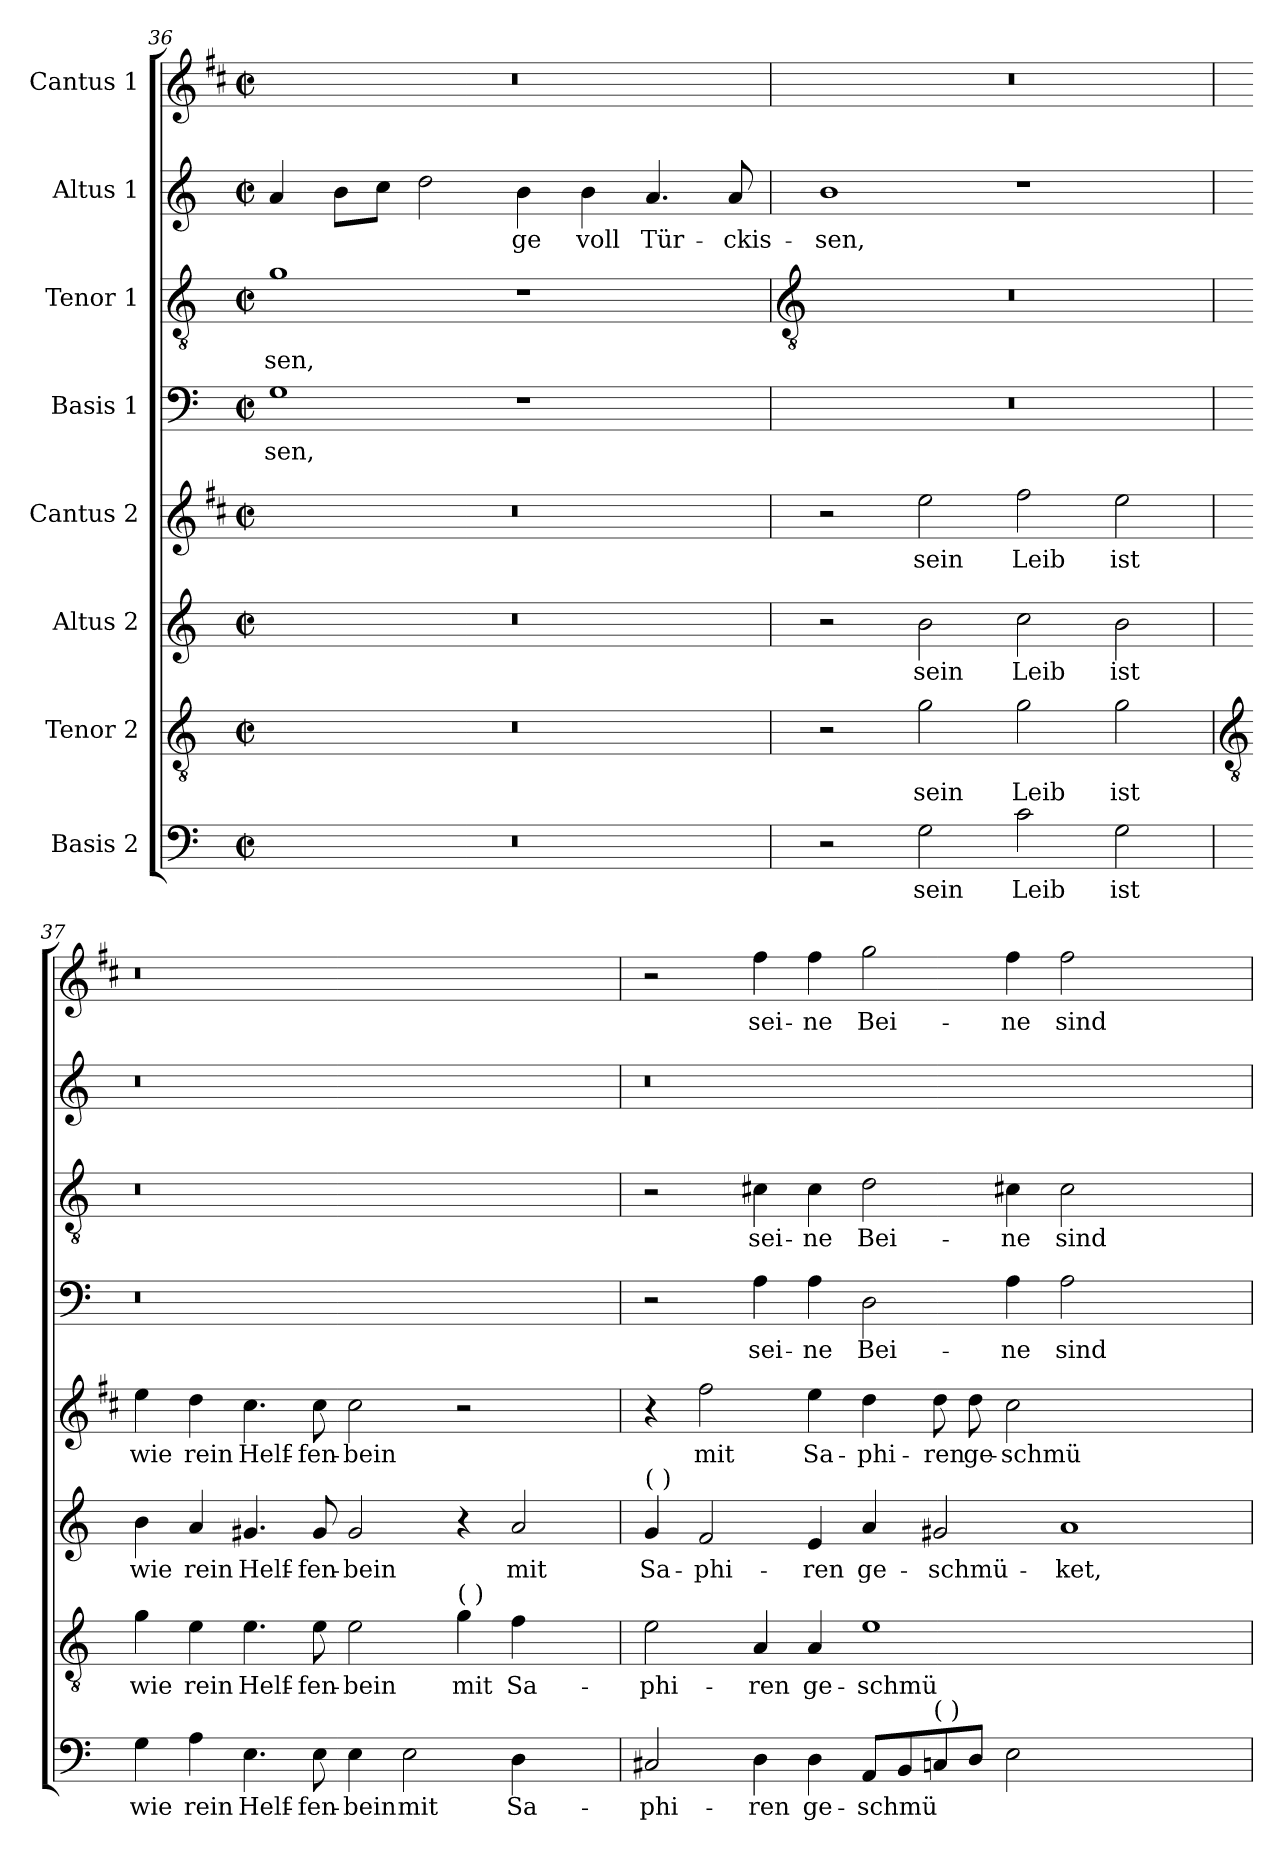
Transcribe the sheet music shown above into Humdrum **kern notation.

**kern	**text	**kern	**text	**kern	**text	**kern	**text	**kern	**text	**kern	**text	**kern	**text	**kern	**text
*part8	*part8	*part7	*part7	*part6	*part6	*part5	*part5	*part4	*part4	*part3	*part3	*part2	*part2	*part1	*part1
*staff8	*staff8	*staff7	*staff7	*staff6	*staff6	*staff5	*staff5	*staff4	*staff4	*staff3	*staff3	*staff2	*staff2	*staff1	*staff1
*I"Basis 2	*	*I"Tenor 2	*	*I"Altus 2	*	*I"Cantus 2	*	*I"Basis 1	*	*I"Tenor 1	*	*I"Altus 1	*	*I"Cantus 1	*
*clefF4	*	*clefGv2	*	*clefG2	*	*clefG2	*	*clefF4	*	*clefGv2	*	*clefG2	*	*clefG2	*
*	*	*	*	*	*	*ITrd1c2	*	*	*	*	*	*	*	*ITrd1c2	*
*k[]	*	*k[]	*	*k[]	*	*k[]	*	*k[]	*	*k[]	*	*k[]	*	*k[]	*
*C:	*	*C:	*	*C:	*	*C:	*	*C:	*	*C:	*	*C:	*	*C:	*
*M4/2	*	*M4/2	*	*M4/2	*	*M4/2	*	*M4/2	*	*M4/2	*	*M4/2	*	*M4/2	*
*met(c|)	*	*met(c|)	*	*met(c|)	*	*met(c|)	*	*met(c|)	*	*met(c|)	*	*met(c|)	*	*met(c|)	*
=36	=36	=36	=36	=36	=36	=36	=36	=36	=36	=36	=36	=36	=36	=36	=36
!	!	!	!	!	!	!	!	!	!LO:LY:b	!	!LO:LY:b	!	!	!	!
0r	.	0r	.	0r	.	0r	.	1G	-sen,	1g	-sen,	4a	.	0r	.
.	.	.	.	.	.	.	.	.	.	.	.	8bL	.	.	.
.	.	.	.	.	.	.	.	.	.	.	.	8ccJ	.	.	.
.	.	.	.	.	.	.	.	.	.	.	.	2dd	.	.	.
!	!	!	!	!	!	!	!	!	!	!	!	!	!LO:LY:b	!	!
.	.	.	.	.	.	.	.	1r	.	1r	.	4b	ge	.	.
!	!	!	!	!	!	!	!	!	!	!	!	!	!LO:LY:b	!	!
.	.	.	.	.	.	.	.	.	.	.	.	4b	voll	.	.
!	!	!	!	!	!	!	!	!	!	!	!	!	!LO:LY:b	!	!
.	.	.	.	.	.	.	.	.	.	.	.	4.a	Tür-	.	.
!	!	!	!	!	!	!	!	!	!	!	!	!	!LO:LY:b	!	!
.	.	.	.	.	.	.	.	.	.	.	.	8a	-ckis-	.	.
!!LO:LB:g=z
=37	=37	=37	=37	=37	=37	=37	=37	=37	=37	=37	=37	=37	=37	=37	=37
*	*	*	*	*	*	*	*	*	*	*clefGv2	*	*	*	*	*
!	!	!	!	!	!	!	!	!	!	!	!	!	!LO:LY:b	!	!
2r	.	2r	.	2r	.	2r	.	0r	.	0r	.	1b	-sen,	0r	.
!	!LO:LY:b	!	!LO:LY:b	!	!LO:LY:b	!	!LO:LY:b	!	!	!	!	!	!	!	!
2G	sein	2g	sein	2b	sein	2dd	sein	.	.	.	.	.	.	.	.
!	!LO:LY:b	!	!LO:LY:b	!	!LO:LY:b	!	!LO:LY:b	!	!	!	!	!	!	!	!
2c	Leib	2g	Leib	2cc	Leib	2ee	Leib	.	.	.	.	1r	.	.	.
!	!LO:LY:b	!	!LO:LY:b	!	!LO:LY:b	!	!LO:LY:b	!	!	!	!	!	!	!	!
2G	ist	2g	ist	2b	ist	2dd	ist	.	.	.	.	.	.	.	.
!!LO:LB:g=z
=37A	=37A	=37A	=37A	=37A	=37A	=37A	=37A	=37A	=37A	=37A	=37A	=37A	=37A	=37A	=37A
*	*	*clefGv2	*	*	*	*	*	*	*	*	*	*	*	*	*
!	!LO:LY:b	!	!LO:LY:b	!	!LO:LY:b	!	!LO:LY:b	!	!	!	!	!	!	!	!
4G	wie	4g	wie	4b	wie	4dd	wie	0r	.	0r	.	0r	.	0r	.
!	!LO:LY:b	!	!LO:LY:b	!	!LO:LY:b	!	!LO:LY:b	!	!	!	!	!	!	!	!
4A	rein	4e	rein	4a	rein	4cc	rein	.	.	.	.	.	.	.	.
!	!LO:LY:b	!	!LO:LY:b	!	!LO:LY:b	!	!LO:LY:b	!	!	!	!	!	!	!	!
4.E	Helf-	4.e	Helf-	4.g#X	Helf-	4.b	Helf-	.	.	.	.	.	.	.	.
!	!LO:LY:b	!	!LO:LY:b	!	!LO:LY:b	!	!LO:LY:b	!	!	!	!	!	!	!	!
8E	-fen-	8e	-fen-	8g#	-fen-	8b	-fen-	.	.	.	.	.	.	.	.
!	!LO:LY:b	!	!LO:LY:b	!	!LO:LY:b	!	!LO:LY:b	!	!	!	!	!	!	!	!
4E	-bein	2e	-bein	2g#	-bein	2b	-bein	.	.	.	.	.	.	.	.
!	!LO:LY:b	!	!	!	!	!	!	!	!	!	!	!	!	!	!
2E	mit	.	.	.	.	.	.	.	.	.	.	.	.	.	.
!	!	!LO:TX:a:t=(  )	!	!	!	!	!	!	!	!	!	!	!	!	!
!	!	!	!LO:LY:b	!	!	!	!	!	!	!	!	!	!	!	!
.	.	4g	mit	4r	.	2r	.	.	.	.	.	.	.	.	.
!	!LO:LY:b	!	!LO:LY:b	!	!LO:LY:b	!	!	!	!	!	!	!	!	!	!
4D	Sa-	4f	Sa-	2a	mit	.	.	.	.	.	.	.	.	.	.
4ryy	.	4ryy	.	.	.	4ryy	.	4ryy	.	4ryy	.	4ryy	.	4ryy	.
=38A	=38A	=38A	=38A	=38A	=38A	=38A	=38A	=38A	=38A	=38A	=38A	=38A	=38A	=38A	=38A
!	!	!	!	!LO:TX:a:t=(  )	!	!	!	!	!	!	!	!	!	!	!
!	!LO:LY:b	!	!LO:LY:b	!	!LO:LY:b	!	!	!	!	!	!	!	!	!	!
2C#X	-phi-	2e	-phi-	4g	Sa-	4r	.	2r	.	2r	.	0r	.	2r	.
!	!	!	!	!	!LO:LY:b	!	!LO:LY:b	!	!	!	!	!	!	!	!
.	.	.	.	2f	-phi-	2ee	mit	.	.	.	.	.	.	.	.
!	!LO:LY:b	!	!LO:LY:b	!	!	!	!	!	!LO:LY:b	!	!LO:LY:b	!	!	!	!LO:LY:b
4D	-ren	4A	-ren	.	.	.	.	4A	sei-	4c#X	sei-	.	.	4ee	sei-
!	!LO:LY:b	!	!LO:LY:b	!	!LO:LY:b	!	!LO:LY:b	!	!LO:LY:b	!	!LO:LY:b	!	!	!	!LO:LY:b
4D	ge-	4A	ge-	4e	-ren	4dd	Sa-	4A	-ne	4c#	-ne	.	.	4ee	-ne
!	!LO:LY:b	!	!LO:LY:b	!	!LO:LY:b	!	!LO:LY:b	!	!LO:LY:b	!	!LO:LY:b	!	!	!	!LO:LY:b
8AAL	-schmü	1e	-schmü-	4a	ge-	4cc	-phi-	2D	Bei-	2d	Bei-	.	.	2ff	Bei-
8BB	.	.	.	.	.	.	.	.	.	.	.	.	.	.	.
!LO:TX:a:t=(  )	!	!	!	!	!	!	!	!	!	!	!	!	!	!	!
!	!	!	!	!	!LO:LY:b	!	!LO:LY:b	!	!	!	!	!	!	!	!
8C	.	.	.	2g#X	-schmü-	8cc	-ren	.	.	.	.	.	.	.	.
!	!	!	!	!	!	!	!LO:LY:b	!	!	!	!	!	!	!	!
8DJ	.	.	.	.	.	8cc	ge-	.	.	.	.	.	.	.	.
!	!	!	!	!	!	!	!LO:LY:b	!	!LO:LY:b	!	!LO:LY:b	!	!	!	!LO:LY:b
2E	.	.	.	.	.	2b	-schmü-	4A	-ne	4c#X	-ne	.	.	4ee	-ne
!	!	!	!	!	!LO:LY:b	!	!	!	!LO:LY:b	!	!LO:LY:b	!	!	!	!LO:LY:b
.	.	.	.	1a	-ket,	.	.	2A	sind	2c#	sind	.	.	2ee	sind
2.ryy	.	2.ryy	.	.	.	2.ryy	.	.	.	.	.	2.ryy	.	.	.
.	.	.	.	.	.	.	.	2ryy	.	2ryy	.	.	.	2ryy	.
=	=	=	=	=	=	=	=	=	=	=	=	=	=	=	=
*-	*-	*-	*-	*-	*-	*-	*-	*-	*-	*-	*-	*-	*-	*-	*-
